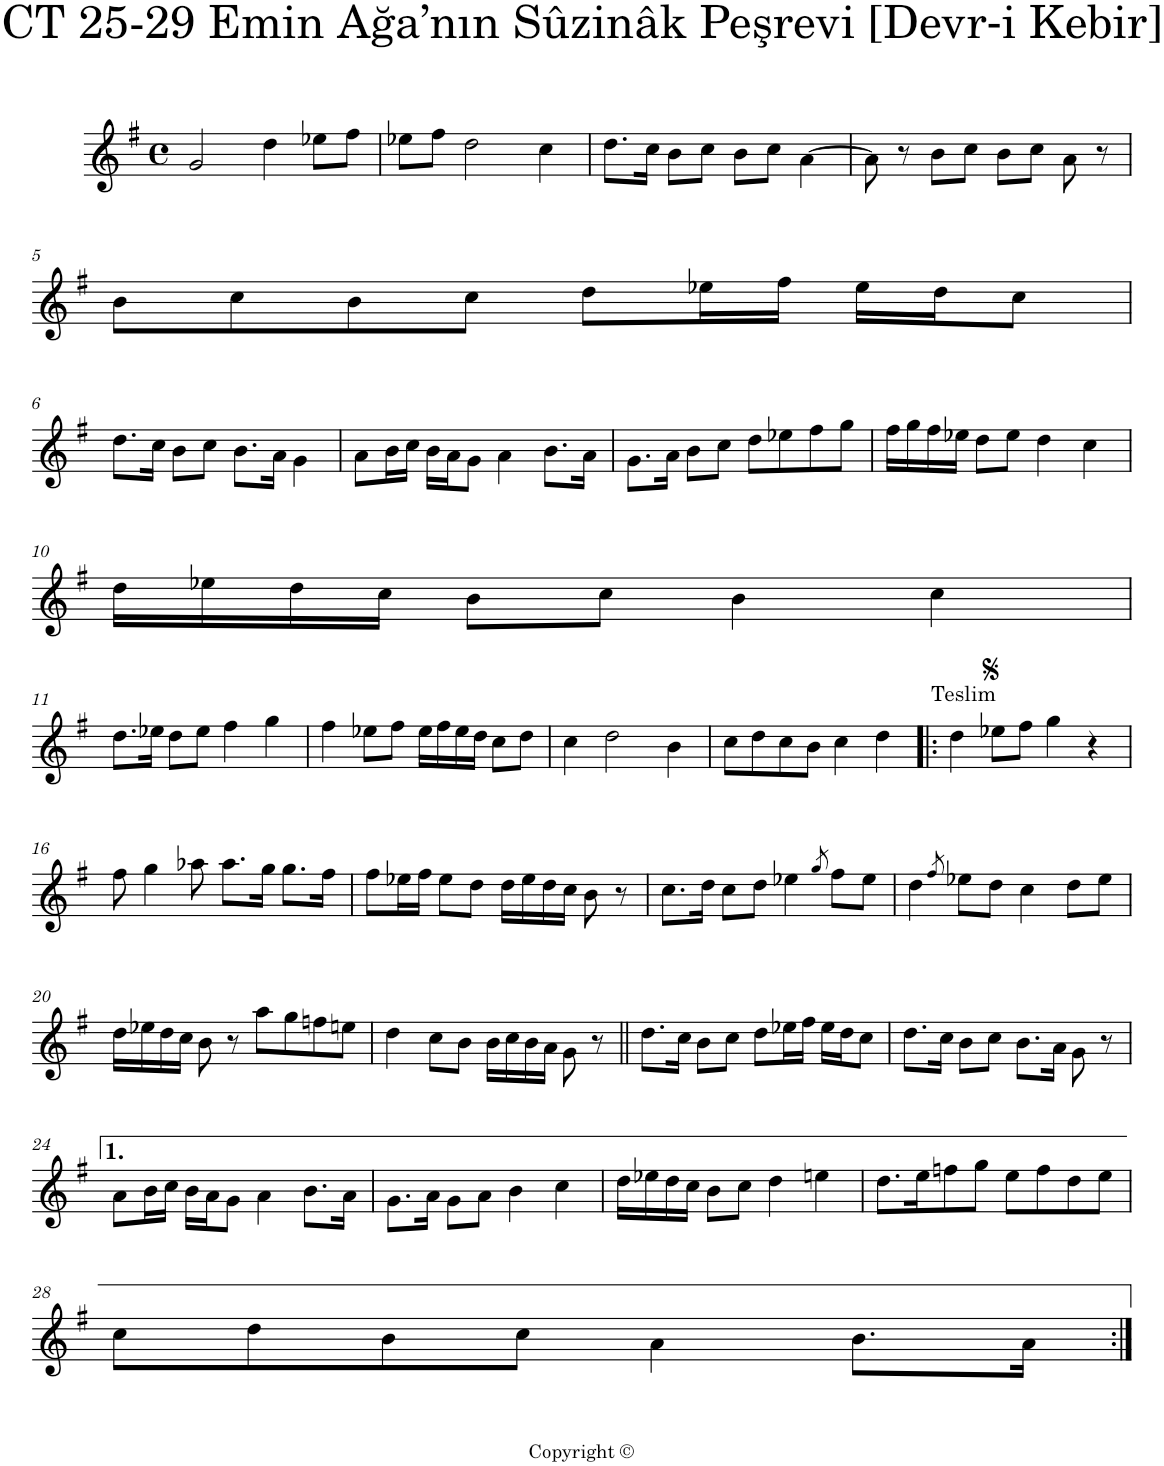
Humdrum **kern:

**kern
*part1
*staff1
*I"Piano
*I'Pno
*clefG2
*k[f#]
*G:
*M4/4
*met(c)
=1
2g/
4dd\
8ee-X\L
8ff#\J
=2
8ee-X\L
8ff#\J
2dd\
4cc\
=3
8.dd\L
16cc\Jk
8b\L
8cc\J
8b\L
8cc\J
[4a\
=4
8a\]
8r
8b\L
8cc\J
8b\L
8cc\J
8a\
8r
!!LO:LB:g=z
=5
8b\L
8cc\
8b\
8cc\J
8dd\L
16ee-X\L
16ff#\JJ
16ee-\LL
16dd\J
8cc\J
!!LO:LB:g=z
=6
8.dd\L
16cc\Jk
8b\L
8cc\J
8.b\L
16a\Jk
4g\
=7
8a\L
16b\L
16cc\JJ
16b\LL
16a\J
8g\J
4a\
8.b\L
16a\Jk
=8
8.g\L
16a\Jk
8b\L
8cc\J
8dd\L
8ee-X\
8ff#\
8gg\J
=9
16ff#\LL
16gg\
16ff#\
16ee-X\JJ
8dd\L
8ee-\J
4dd\
4cc\
!!LO:LB:g=z
=10
16dd\LL
16ee-X\
16dd\
16cc\JJ
8b\L
8cc\J
4b\
4cc\
!!LO:LB:g=z
=11
8.dd\L
16ee-X\Jk
8dd\L
8ee-\J
4ff#\
4gg\
=12
4ff#\
8ee-X\L
8ff#\J
16ee-\LL
16ff#\
16ee-\
16dd\JJ
8cc\L
8dd\J
=13
4cc\
2dd\
4b\
=14
8cc\L
8dd\
8cc\
8b\J
4cc\
4dd\
=15!|:
!LO:TX:a:t=Teslim
4dd\
8ee-X\L
8ff#\J
4gg\
4r
!!LO:LB:g=z
=16
8ff#\
4gg\
8aa-X\
8.aa-\L
16gg\Jk
8.gg\L
16ff#\Jk
=17
8ff#\L
16ee-X\L
16ff#\JJ
8ee-\L
8dd\J
16dd\LL
16ee-\
16dd\
16cc\JJ
8b\
8r
=18
8.cc\L
16dd\Jk
8cc\L
8dd\J
4ee-X\
8qgg/
8ff#\L
8ee-\J
=19
4dd\
8qff#/
8ee-X\L
8dd\J
4cc\
8dd\L
8ee-\J
!!LO:LB:g=z
=20
16dd\LL
16ee-X\
16dd\
16cc\JJ
8b\
8r
8aa\L
8gg\
8ffn\
8een\J
=21
4dd\
8cc\L
8b\J
16b\LL
16cc\
16b\
16a\JJ
8g\
8r
=22||
8.dd\L
16cc\Jk
8b\L
8cc\J
8dd\L
16ee-X\L
16ff#\JJ
16ee-\LL
16dd\J
8cc\J
=23
8.dd\L
16cc\Jk
8b\L
8cc\J
8.b\L
16a\Jk
8g\
8r
!!LO:LB:g=z
=24
8a\L
16b\L
16cc\JJ
16b\LL
16a\J
8g\J
4a\
8.b\L
16a\Jk
=25
8.g\L
16a\Jk
8g\L
8a\J
4b\
4cc\
=26
16dd\LL
16ee-X\
16dd\
16cc\JJ
8b\L
8cc\J
4dd\
4een\
=27
8.dd\L
16ee\K
8ffn\
8gg\J
8ee\L
8ff\
8dd\
8ee\J
!!LO:LB:g=z
=28
8cc\L
8dd\
8b\
8cc\J
4a\
8.b\L
16a\Jk
=:|!
*-
